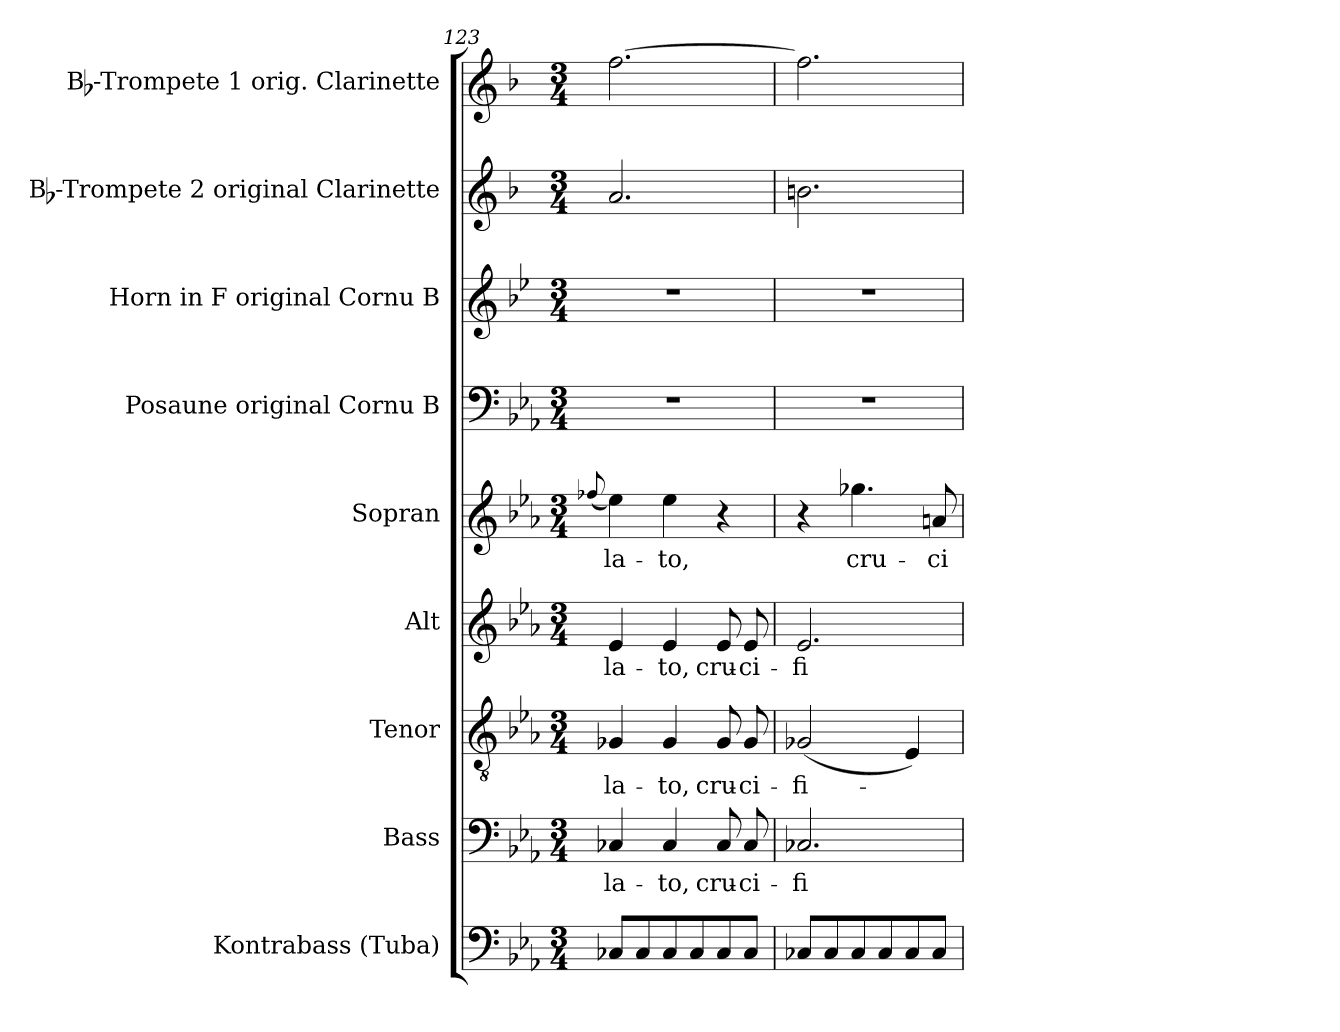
**kern	**kern	**text	**kern	**text	**kern	**text	**kern	**text	**kern	**kern	**kern	**kern
*part9	*part8	*part8	*part7	*part7	*part6	*part6	*part5	*part5	*part4	*part3	*part2	*part1
*staff9	*staff8	*staff8	*staff7	*staff7	*staff6	*staff6	*staff5	*staff5	*staff4	*staff3	*staff2	*staff1
*I"Kontrabass (Tuba)	*I"Bass	*	*I"Tenor	*	*I"Alt	*	*I"Sopran	*	*I"Posaune original Cornu B	*I"Horn in F original Cornu B	*I"Bb-Trompete 2 original Clarinette	*I"Bb-Trompete 1 orig. Clarinette
*I'Kb.	*I'B.	*	*I'T.	*	*I'A.	*	*I'S.	*	*I'Pos.	*I'Hrn.	*I'Bb Trp. 2	*I'Bb Trp. 1
*clefF4	*clefF4	*	*clefGv2	*	*clefG2	*	*clefG2	*	*clefF4	*clefG2	*clefG2	*clefG2
*ITrd7c12	*	*	*	*	*	*	*	*	*	*ITrd4c7	*ITrd1c2	*ITrd1c2
*k[b-e-a-]	*k[b-e-a-]	*	*k[b-e-a-]	*	*k[b-e-a-]	*	*k[b-e-a-]	*	*k[b-e-a-]	*k[b-e-a-]	*k[b-e-a-]	*k[b-e-a-]
*E-:	*E-:	*	*E-:	*	*E-:	*	*E-:	*	*E-:	*E-:	*E-:	*E-:
*M3/4	*M3/4	*	*M3/4	*	*M3/4	*	*M3/4	*	*M3/4	*M3/4	*M3/4	*M3/4
=123	=123	=123	=123	=123	=123	=123	=123	=123	=123	=123	=123	=123
.	.	.	.	.	.	.	(<8qqff-X/	.	.	.	.	.
!	!	!LO:LY:b	!	!LO:LY:b	!	!LO:LY:b	!	!LO:LY:b	!	!	!	!
8CC-X/L	4C-X/	-la-	4G-X/	-la-	4e-/	-la-	4ee-\)	-la-	2.r	2.r	2.g/	[2.ee-\
8CC-/	.	.	.	.	.	.	.	.	.	.	.	.
!	!	!LO:LY:b	!	!LO:LY:b	!	!LO:LY:b	!	!LO:LY:b	!	!	!	!
8CC-/	4C-/	-to,	4G-/	-to,	4e-/	-to,	4ee-\	-to,	.	.	.	.
8CC-/	.	.	.	.	.	.	.	.	.	.	.	.
!	!	!LO:LY:b	!	!LO:LY:b	!	!LO:LY:b	!	!	!	!	!	!
8CC-/	8C-/	cru-	8G-/	cru-	8e-/	cru-	4r	.	.	.	.	.
!	!	!LO:LY:b	!	!LO:LY:b	!	!LO:LY:b	!	!	!	!	!	!
8CC-/J	8C-/	-ci-	8G-/	-ci-	8e-/	-ci-	.	.	.	.	.	.
!!LO:PB:g=z
=124	=124	=124	=124	=124	=124	=124	=124	=124	=124	=124	=124	=124
!	!	!LO:LY:b	!	!LO:LY:b	!	!LO:LY:b	!	!	!	!	!	!
8CC-X/L	2.C-X/	-fi-	(<2G-X/	-fi-	2.e-/	-fi-	4r	.	2.r	2.r	2.an\	2.ee-\]
8CC-/	.	.	.	.	.	.	.	.	.	.	.	.
!	!	!	!	!	!	!	!	!LO:LY:b	!	!	!	!
8CC-/	.	.	.	.	.	.	4.gg-X\	cru-	.	.	.	.
8CC-/	.	.	.	.	.	.	.	.	.	.	.	.
8CC-/	.	.	4E-/)	.	.	.	.	.	.	.	.	.
!	!	!	!	!	!	!	!	!LO:LY:b	!	!	!	!
8CC-/J	.	.	.	.	.	.	8an/	-ci-	.	.	.	.
=	=	=	=	=	=	=	=	=	=	=	=	=
*-	*-	*-	*-	*-	*-	*-	*-	*-	*-	*-	*-	*-
